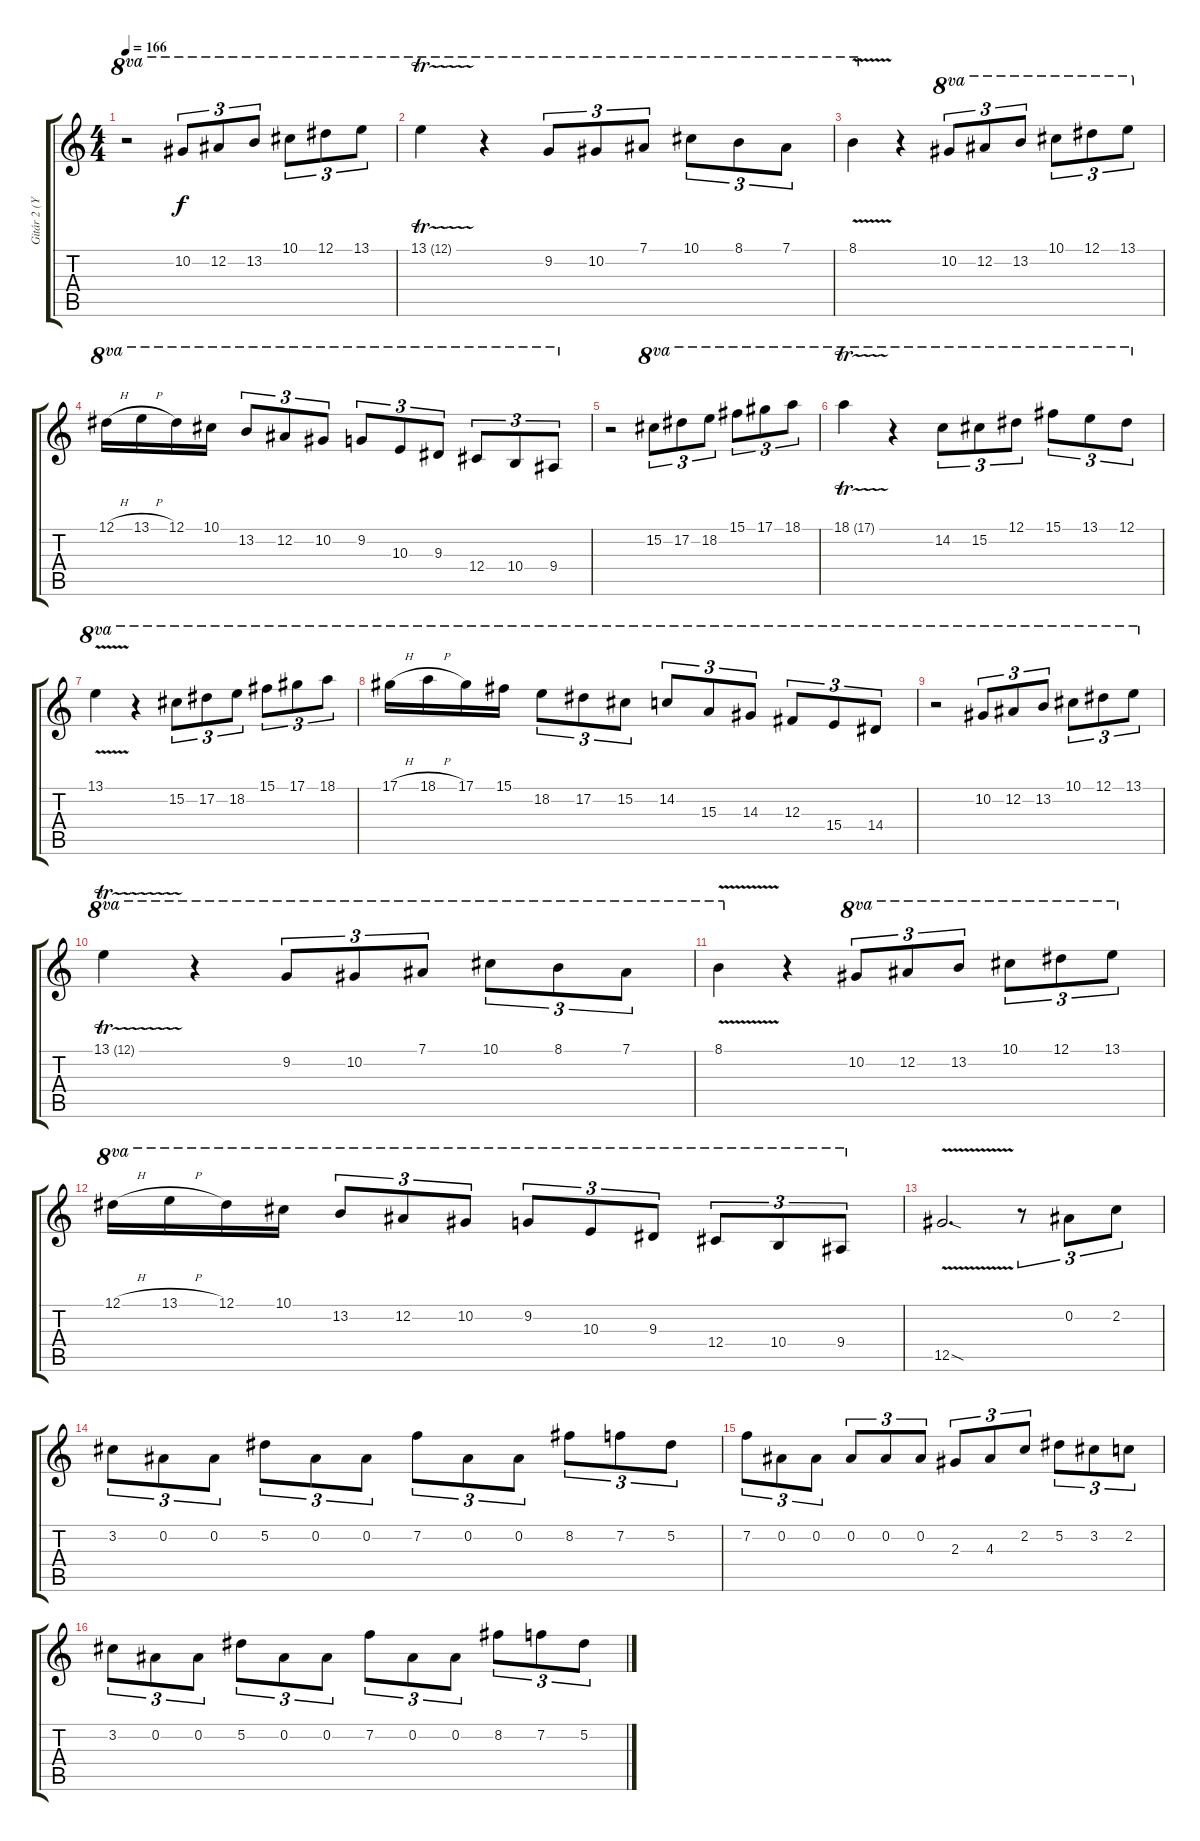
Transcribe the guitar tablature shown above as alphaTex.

\track ("Gitár 2 (Yngwie Malmsteen)" "Gitár 2 (Y") {instrument distortionguitar}
\staff {score tabs}
\tuning (Eb4 Bb3 Gb3 Db3 Ab2 Eb2) {hide}
\ts (4 4)
\tempo 166
\clef g2
\ks c
r.2{ot 8va dy f} 10.2.8{tu (3 2) ot 8va} 12.2.8{tu (3 2) ot 8va} 13.2.8{tu (3 2) ot 8va} 10.1.8{tu (3 2) ot 8va} 12.1.8{tu (3 2) ot 8va} 13.1.8{tu (3 2) ot 8va} |
13.1{tr (12 16)}.4{ot 8va} r.4{ot 8va} 9.2.8{tu (3 2) ot 8va} 10.2.8{tu (3 2) ot 8va} 7.1.8{tu (3 2) ot 8va} 10.1.8{tu (3 2) ot 8va} 8.1.8{tu (3 2) ot 8va} 7.1.8{tu (3 2) ot 8va} |
8.1{v}.4{ot 8va} r.4 10.2.8{tu (3 2) ot 8va} 12.2.8{tu (3 2) ot 8va} 13.2.8{tu (3 2) ot 8va} 10.1.8{tu (3 2) ot 8va} 12.1.8{tu (3 2) ot 8va} 13.1.8{tu (3 2) ot 8va} |
12.1{h}.16{ot 8va} 13.1{h}.16{ot 8va} 12.1.16{ot 8va} 10.1.16{ot 8va} 13.2.8{tu (3 2) ot 8va} 12.2.8{tu (3 2) ot 8va} 10.2.8{tu (3 2) ot 8va} 9.2.8{tu (3 2) ot 8va} 10.3.8{tu (3 2) ot 8va} 9.3.8{tu (3 2) ot 8va} 12.4.8{tu (3 2) ot 8va} 10.4.8{tu (3 2) ot 8va} 9.4.8{tu (3 2) ot 8va} |
r.2 15.2.8{tu (3 2) ot 8va} 17.2.8{tu (3 2) ot 8va} 18.2.8{tu (3 2) ot 8va} 15.1.8{tu (3 2) ot 8va} 17.1.8{tu (3 2) ot 8va} 18.1.8{tu (3 2) ot 8va} |
18.1{tr (17 16)}.4{ot 8va} r.4{ot 8va} 14.2.8{tu (3 2) ot 8va} 15.2.8{tu (3 2) ot 8va} 12.1.8{tu (3 2) ot 8va} 15.1.8{tu (3 2) ot 8va} 13.1.8{tu (3 2) ot 8va} 12.1.8{tu (3 2) ot 8va} |
13.1{v}.4{ot 8va} r.4{ot 8va} 15.2.8{tu (3 2) ot 8va} 17.2.8{tu (3 2) ot 8va} 18.2.8{tu (3 2) ot 8va} 15.1.8{tu (3 2) ot 8va} 17.1.8{tu (3 2) ot 8va} 18.1.8{tu (3 2) ot 8va} |
17.1{h}.16{ot 8va} 18.1{h}.16{ot 8va} 17.1.16{ot 8va} 15.1.16{ot 8va} 18.2.8{tu (3 2) ot 8va} 17.2.8{tu (3 2) ot 8va} 15.2.8{tu (3 2) ot 8va} 14.2.8{tu (3 2) ot 8va} 15.3.8{tu (3 2) ot 8va} 14.3.8{tu (3 2) ot 8va} 12.3.8{tu (3 2) ot 8va} 15.4.8{tu (3 2) ot 8va} 14.4.8{tu (3 2) ot 8va} |
r.2{ot 8va} 10.2.8{tu (3 2) ot 8va} 12.2.8{tu (3 2) ot 8va} 13.2.8{tu (3 2) ot 8va} 10.1.8{tu (3 2) ot 8va} 12.1.8{tu (3 2) ot 8va} 13.1.8{tu (3 2) ot 8va} |
13.1{tr (12 16)}.4{ot 8va} r.4{ot 8va} 9.2.8{tu (3 2) ot 8va} 10.2.8{tu (3 2) ot 8va} 7.1.8{tu (3 2) ot 8va} 10.1.8{tu (3 2) ot 8va} 8.1.8{tu (3 2) ot 8va} 7.1.8{tu (3 2) ot 8va} |
8.1{v}.4{ot 8va} r.4 10.2.8{tu (3 2) ot 8va} 12.2.8{tu (3 2) ot 8va} 13.2.8{tu (3 2) ot 8va} 10.1.8{tu (3 2) ot 8va} 12.1.8{tu (3 2) ot 8va} 13.1.8{tu (3 2) ot 8va} |
12.1{h}.16{ot 8va} 13.1{h}.16{ot 8va} 12.1.16{ot 8va} 10.1.16{ot 8va} 13.2.8{tu (3 2) ot 8va} 12.2.8{tu (3 2) ot 8va} 10.2.8{tu (3 2) ot 8va} 9.2.8{tu (3 2) ot 8va} 10.3.8{tu (3 2) ot 8va} 9.3.8{tu (3 2) ot 8va} 12.4.8{tu (3 2) ot 8va} 10.4.8{tu (3 2) ot 8va} 9.4.8{tu (3 2) ot 8va} |
12.5{v sod}.2{d} r.8{tu (3 2)} 0.2.8{tu (3 2)} 2.2.8{tu (3 2)} |
3.2.8{tu (3 2)} 0.2.8{tu (3 2)} 0.2.8{tu (3 2)} 5.2.8{tu (3 2)} 0.2.8{tu (3 2)} 0.2.8{tu (3 2)} 7.2.8{tu (3 2)} 0.2.8{tu (3 2)} 0.2.8{tu (3 2)} 8.2.8{tu (3 2)} 7.2.8{tu (3 2)} 5.2.8{tu (3 2)} |
7.2.8{tu (3 2)} 0.2.8{tu (3 2)} 0.2.8{tu (3 2)} 0.2.8{tu (3 2)} 0.2.8{tu (3 2)} 0.2.8{tu (3 2)} 2.3.8{tu (3 2)} 4.3.8{tu (3 2)} 2.2.8{tu (3 2)} 5.2.8{tu (3 2)} 3.2.8{tu (3 2)} 2.2.8{tu (3 2)} |
3.2.8{tu (3 2)} 0.2.8{tu (3 2)} 0.2.8{tu (3 2)} 5.2.8{tu (3 2)} 0.2.8{tu (3 2)} 0.2.8{tu (3 2)} 7.2.8{tu (3 2)} 0.2.8{tu (3 2)} 0.2.8{tu (3 2)} 8.2.8{tu (3 2)} 7.2.8{tu (3 2)} 5.2.8{tu (3 2)}
